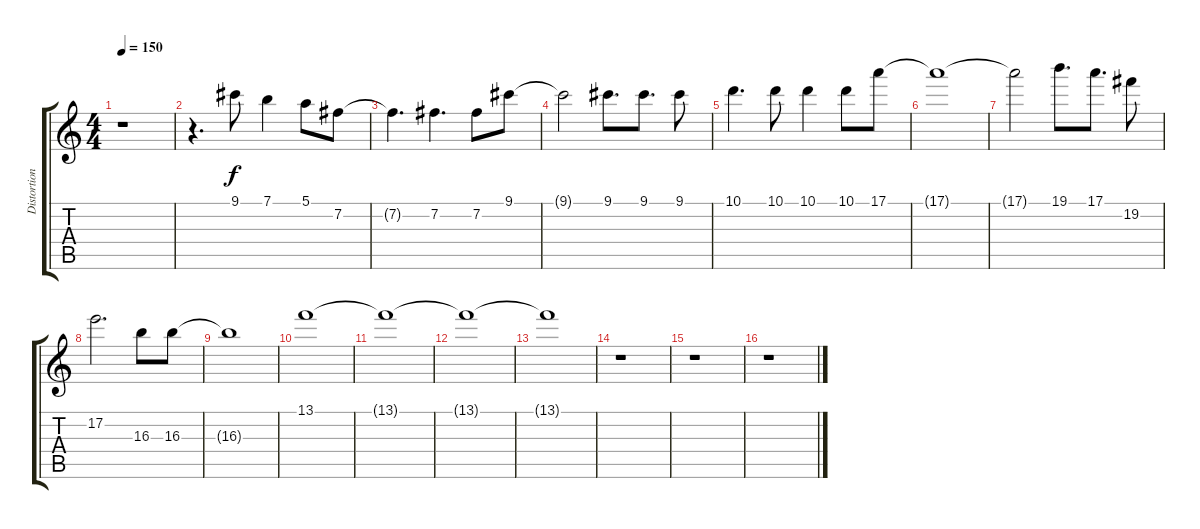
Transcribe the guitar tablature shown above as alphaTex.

\track ("Distortion Guitar (harmony)" "Distortion") {instrument distortionguitar}
\staff {score tabs}
\tuning (E4 B3 G3 D3 A2 E2) {hide}
\ts (4 4)
\tempo 150
\clef g2
\ks c
r.1{dy f} |
r.4{d} 9.1.8 7.1.4 5.1.8 7.2.8 |
7.2{t}.4{d} 7.2.4{d} 7.2.8 9.1.8 |
9.1{t}.2 9.1.8{d} 9.1.8{d} 9.1.8 |
10.1.4{d} 10.1.8 10.1.4 10.1.8 17.1.8 |
17.1{t}.1 |
17.1{t}.2 19.1.8{d} 17.1.8{d} 19.2.8 |
17.2.2{d} 16.3.8 16.3.8 |
16.3{t}.1 |
13.1.1 |
13.1{t}.1 |
13.1{t}.1 |
13.1{t}.1 |
r.1 |
r.1 |
r.1
